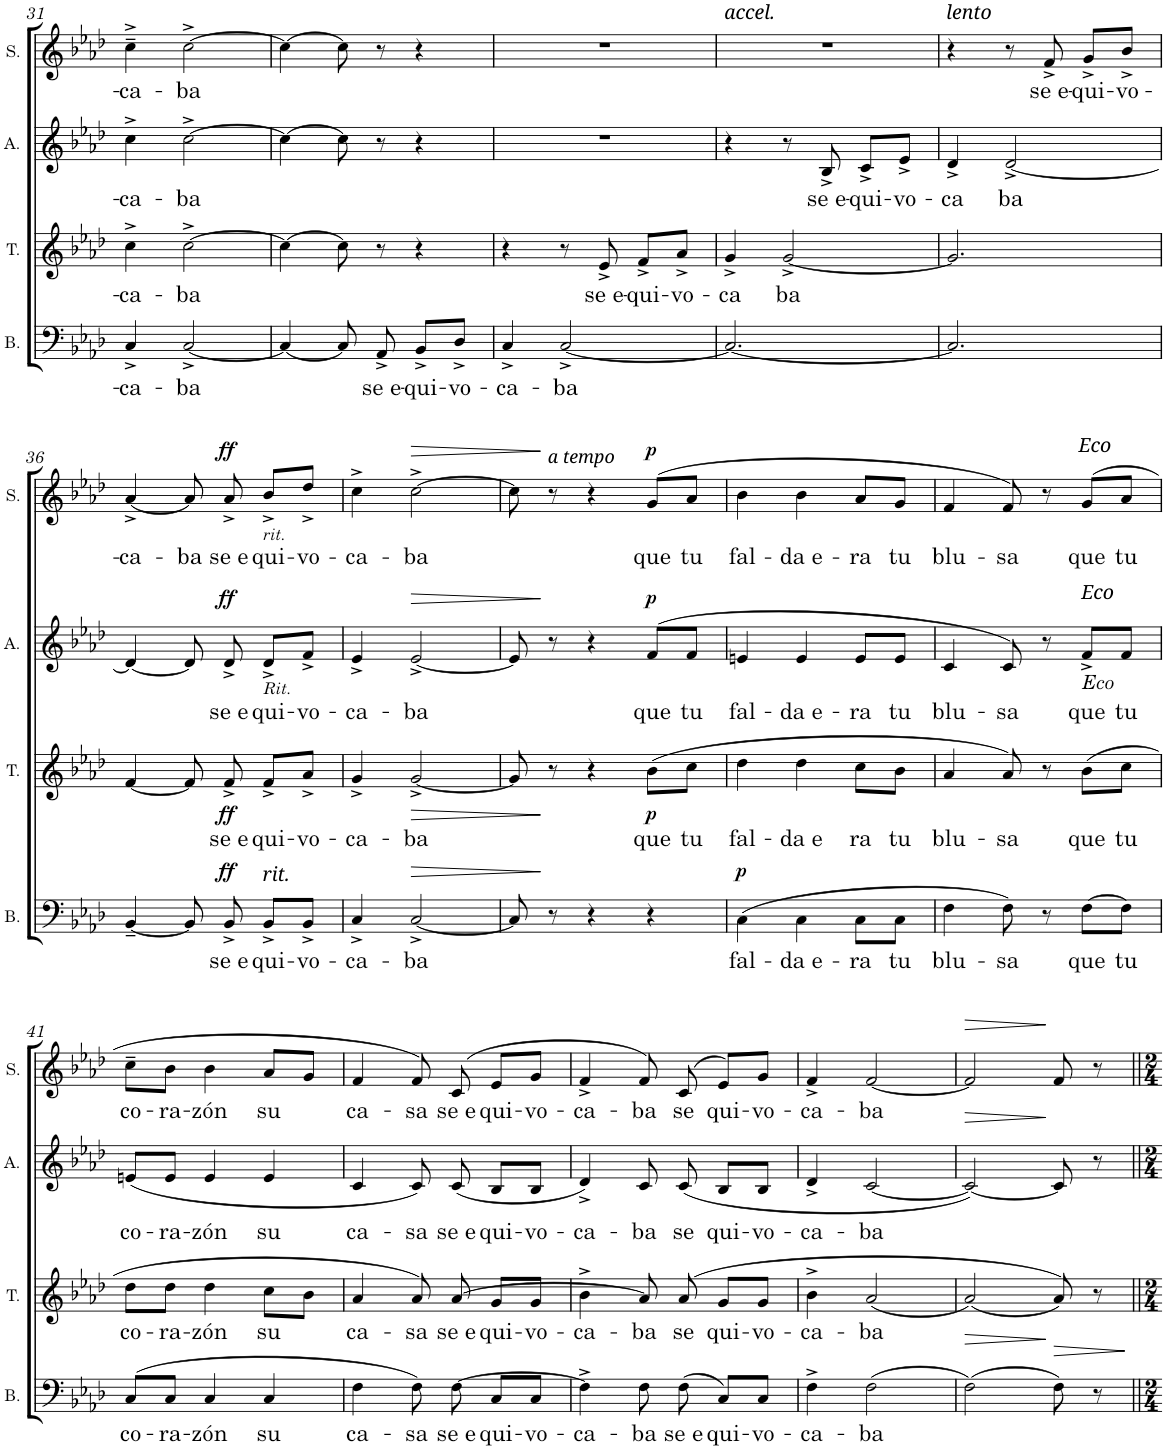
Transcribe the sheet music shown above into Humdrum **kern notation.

**kern	**text	**dynam	**kern	**text	**dynam	**kern	**text	**dynam	**kern	**text	**dynam
*part4	*part4	*part4	*part3	*part3	*part3	*part2	*part2	*part2	*part1	*part1	*part1
*staff4	*staff4	*staff4	*staff3	*staff3	*staff3	*staff2	*staff2	*staff2	*staff1	*staff1	*staff1
*I"BASSE	*	*	*I"TENOR	*	*	*I"ALTO	*	*	*I"SOPRANO	*	*
*I'B.	*	*	*I'T.	*	*	*I'A.	*	*	*I'S.	*	*
!!LO:PB:g=z
*clefF4	*	*	*clefG2	*	*	*clefG2	*	*	*clefG2	*	*
*k[b-e-a-d-]	*	*	*k[b-e-a-d-]	*	*	*k[b-e-a-d-]	*	*	*k[b-e-a-d-]	*	*
*M3/4	*	*	*M3/4	*	*	*M3/4	*	*	*M3/4	*	*
=31	=31	=31	=31	=31	=31	=31	=31	=31	=31	=31	=31
!	!LO:LY:b	!	!	!LO:LY:b	!	!	!LO:LY:b	!	!	!LO:LY:b	!
4C^/	ca-	.	4cc^\	ca-	.	4cc^\	ca-	.	4cc~^\	-ca-	.
!	!LO:LY:b	!	!	!LO:LY:b	!	!	!LO:LY:b	!	!	!LO:LY:b	!
[<2C^/	-ba	.	[>2cc^\	-ba	.	[>2cc^\	-ba	.	[>2cc^\	-ba	.
=32	=32	=32	=32	=32	=32	=32	=32	=32	=32	=32	=32
4C/_	.	.	4cc\_	.	.	4cc\_	.	.	4cc\_	.	.
8C/]	.	.	8cc\]	.	.	8cc\]	.	.	8cc\]	.	.
!	!LO:LY:b	!	!	!	!	!	!	!	!	!	!
8AA-^/	se e-	.	8r	.	.	8r	.	.	8r	.	.
!	!LO:LY:b	!	!	!	!	!	!	!	!	!	!
8BB-^/L	-qui-	.	4r	.	.	4r	.	.	4r	.	.
!	!LO:LY:b	!	!	!	!	!	!	!	!	!	!
8D-^/J	-vo-	.	.	.	.	.	.	.	.	.	.
=33	=33	=33	=33	=33	=33	=33	=33	=33	=33	=33	=33
!	!LO:LY:b	!	!	!	!	!	!	!	!	!	!
4C^/	-ca-	.	4r	.	.	2.r	.	.	2.r	.	.
!	!LO:LY:b	!	!	!	!	!	!	!	!	!	!
[<2C^/	-ba	.	8r	.	.	.	.	.	.	.	.
!	!	!	!	!LO:LY:b	!	!	!	!	!	!	!
.	.	.	8e-^/	se e-	.	.	.	.	.	.	.
!	!	!	!	!LO:LY:b	!	!	!	!	!	!	!
.	.	.	8f^/L	-qui-	.	.	.	.	.	.	.
!	!	!	!	!LO:LY:b	!	!	!	!	!	!	!
.	.	.	8a-^/J	-vo-	.	.	.	.	.	.	.
=34	=34	=34	=34	=34	=34	=34	=34	=34	=34	=34	=34
!	!	!	!	!	!	!	!	!	!LO:TX:a:i:t=accel.	!	!
!	!	!	!	!LO:LY:b	!	!	!	!	!	!	!
2.C/_	.	.	4g^/	-ca	.	4r	.	.	2.r	.	.
!	!	!	!	!LO:LY:b	!	!	!	!	!	!	!
.	.	.	[<2g^/	-ba	.	8r	.	.	.	.	.
!	!	!	!	!	!	!	!LO:LY:b	!	!	!	!
.	.	.	.	.	.	8B-^/	se e-	.	.	.	.
!	!	!	!	!	!	!	!LO:LY:b	!	!	!	!
.	.	.	.	.	.	8c^/L	-qui-	.	.	.	.
!	!	!	!	!	!	!	!LO:LY:b	!	!	!	!
.	.	.	.	.	.	8e-^/J	-vo-	.	.	.	.
=35	=35	=35	=35	=35	=35	=35	=35	=35	=35	=35	=35
!	!	!	!	!	!	!	!	!	!LO:TX:a:i:t=lento	!	!
!	!	!	!	!	!	!	!LO:LY:b	!	!	!	!
2.C/]	.	.	2.g/]	.	.	4d-^/	-ca	.	4r	.	.
!	!	!	!	!	!	!	!LO:LY:b	!	!	!	!
.	.	.	.	.	.	[<2d-^/	-ba	.	8r	.	.
!	!	!	!	!	!	!	!	!	!	!LO:LY:b	!
.	.	.	.	.	.	.	.	.	8f^/	se e-	.
!	!	!	!	!	!	!	!	!	!	!LO:LY:b	!
.	.	.	.	.	.	.	.	.	8g^/L	-qui-	.
!	!	!	!	!	!	!	!	!	!	!LO:LY:b	!
.	.	.	.	.	.	.	.	.	8b-^/J	-vo-	.
!!LO:LB:g=z
=36	=36	=36	=36	=36	=36	=36	=36	=36	=36	=36	=36
!	!	!	!	!	!	!	!	!	!	!LO:LY:b	!
[<4BB-~/	.	.	[<4f/	.	.	4d-/_	.	.	[<4a-^/	ca-	.
!	!	!	!	!	!	!	!	!	!	!LO:LY:b	!
8BB-/]	.	.	8f/]	.	.	8d-/]	.	.	8a-/]	-ba	.
!	!LO:LY:b	!LO:DY:a	!	!LO:LY:b	!LO:DY:b	!	!LO:LY:b	!LO:DY:a	!	!LO:LY:b	!LO:DY:a
8BB-^/	se e	ff	8f^/	se e	ff	8d-^/	se e	ff	8a-^/	se e	ff
!	!	!	!	!	!	!	!	!	!LO:TX:b:i:t=rit.	!	!
!	!	!	!	!	!	!LO:TX:b:i:t=Rit.	!	!	!	!	!
!	!	!	!LO:TX:b:i:t=rit.	!	!	!	!	!	!	!	!
!	!LO:LY:b	!	!	!LO:LY:b	!	!	!LO:LY:b	!	!	!LO:LY:b	!
8BB-^/L	-qui-	.	8f^/L	-qui-	.	8d-^/L	-qui-	.	8b-^/L	qui-	.
!	!LO:LY:b	!	!	!LO:LY:b	!	!	!LO:LY:b	!	!	!LO:LY:b	!
8BB-^/J	-vo-	.	8a-^/J	-vo-	.	8f^/J	-vo-	.	8dd-^/J	-vo-	.
=37	=37	=37	=37	=37	=37	=37	=37	=37	=37	=37	=37
!	!LO:LY:b	!	!	!LO:LY:b	!	!	!LO:LY:b	!	!	!LO:LY:b	!
4C^/	-ca-	.	4g^/	-ca-	.	4e-^/	-ca-	.	4cc^\	-ca-	.
!	!LO:LY:b	!LO:HP:b	!	!LO:LY:b	!LO:HP:b	!	!LO:LY:b	!LO:HP:b	!	!LO:LY:b	!LO:HP:b
[<2C^/	-ba	>	[<2g^/	-ba	>	[<2e-^/	-ba	>	[>2cc^\	-ba	>
=38	=38	=38	=38	=38	=38	=38	=38	=38	=38	=38	=38
8C/]	.	.	8g/]	.	.	8e-/]	.	.	8cc\]	.	.
!	!	!	!	!	!	!	!	!	!LO:TX:a:i:t=a tempo	!	!
8r	.	]	8r	.	]	8r	.	]	8r	.	]
4r	.	.	4r	.	.	4r	.	.	4r	.	.
!	!	!	!	!LO:LY:b	!LO:DY:b	!	!LO:LY:b	!LO:DY:a	!	!LO:LY:b	!LO:DY:a
4r	.	.	(>8b-\L	que	p	(>8f/L	que	p	(>8g/L	que	p
!	!	!	!	!LO:LY:b	!	!	!LO:LY:b	!	!	!LO:LY:b	!
.	.	.	8cc\J	tu	.	8f/J	tu	.	8a-/J	tu	.
=39	=39	=39	=39	=39	=39	=39	=39	=39	=39	=39	=39
!	!LO:LY:b	!LO:DY:a	!	!LO:LY:b	!	!	!LO:LY:b	!	!	!LO:LY:b	!
(4C\	fal-	p	4dd-\	fal-	.	4en/	fal-	.	4b-\	fal-	.
!	!LO:LY:b	!	!	!LO:LY:b	!	!	!LO:LY:b	!	!	!LO:LY:b	!
4C\	-da e-	.	4dd-\	-da e	.	4e/	-da e-	.	4b-\	-da e-	.
!	!LO:LY:b	!	!	!LO:LY:b	!	!	!LO:LY:b	!	!	!LO:LY:b	!
8C\L	-ra	.	8cc\L	ra	.	8e/L	-ra	.	8a-/L	-ra	.
!	!LO:LY:b	!	!	!LO:LY:b	!	!	!LO:LY:b	!	!	!LO:LY:b	!
8C\J	tu	.	8b-\J	tu	.	8e/J	tu	.	8g/J	tu	.
=40	=40	=40	=40	=40	=40	=40	=40	=40	=40	=40	=40
!	!LO:LY:b	!	!	!LO:LY:b	!	!	!LO:LY:b	!	!	!LO:LY:b	!
4F\	blu-	.	4a-/	blu-	.	4c/	blu-	.	4f/	blu-	.
!	!LO:LY:b	!	!	!LO:LY:b	!	!	!LO:LY:b	!	!	!LO:LY:b	!
8F\)	-sa	.	8a-/)	-sa	.	8c/)	-sa	.	8f/)	-sa	.
!	!	!	!	!	!	!LO:TX:a:i:t=Eco	!	!	!	!	!
!	!	!	!LO:TX:a:i:t=Eco	!	!	!	!	!	!	!	!
8r	.	.	8r	.	.	8r	.	.	8r	.	.
!	!	!	!	!	!	!LO:TX:b:i:t=Eco	!	!	!	!	!
!	!LO:LY:b	!	!	!LO:LY:b	!	!	!LO:LY:b	!	!	!LO:LY:b	!
[>8F\L	que	.	(>8b-\L	que	.	8f^/L	que	.	(>8g/L	que	.
!	!LO:LY:b	!	!	!LO:LY:b	!	!	!LO:LY:b	!	!	!LO:LY:b	!
8F\J]	tu	.	8cc\J	tu	.	8f/J	tu	.	8a-/J	tu	.
!!LO:LB:g=z
=41	=41	=41	=41	=41	=41	=41	=41	=41	=41	=41	=41
!	!LO:LY:b	!	!	!LO:LY:b	!	!	!LO:LY:b	!	!	!LO:LY:b	!
(8C/L	co-	.	8dd-\L	co-	.	(8en/L	co-	.	8cc~\L	co-	.
!	!LO:LY:b	!	!	!LO:LY:b	!	!	!LO:LY:b	!	!	!LO:LY:b	!
8C/J	-ra-	.	8dd-\J	-ra-	.	8e/J	-ra-	.	8b-\J	-ra-	.
!	!LO:LY:b	!	!	!LO:LY:b	!	!	!LO:LY:b	!	!	!LO:LY:b	!
4C/	-zón	.	4dd-\	-zón	.	4e/	-zón	.	4b-\	-zón	.
!	!LO:LY:b	!	!	!LO:LY:b	!	!	!LO:LY:b	!	!	!LO:LY:b	!
4C/	su	.	8cc\L	su	.	4e/	su	.	8a-/L	su	.
.	.	.	8b-\J	.	.	.	.	.	8g/J	.	.
=42	=42	=42	=42	=42	=42	=42	=42	=42	=42	=42	=42
!	!LO:LY:b	!	!	!LO:LY:b	!	!	!LO:LY:b	!	!	!LO:LY:b	!
4F\	ca-	.	4a-/	ca-	.	4c/	ca-	.	4f/	ca-	.
!	!LO:LY:b	!	!	!LO:LY:b	!	!	!LO:LY:b	!	!	!LO:LY:b	!
8F\)	-sa	.	8a-/)	-sa	.	8c/)	-sa	.	8f/)	-sa	.
!	!LO:LY:b	!	!	!LO:LY:b	!	!	!LO:LY:b	!	!	!LO:LY:b	!
[>8F\	se e	.	[>8a-/	se e	.	(8c/	se e	.	(>8c/	se e	.
!	!LO:LY:b	!	!	!LO:LY:b	!	!	!LO:LY:b	!	!	!LO:LY:b	!
8C/L	qui-	.	8g/L	-qui-	.	8B-/L	-qui-	.	8e-/L	-qui-	.
!	!LO:LY:b	!	!	!LO:LY:b	!	!	!LO:LY:b	!	!	!LO:LY:b	!
8C/J	-vo-	.	8g/J	-vo-	.	8B-/J	-vo-	.	8g/J	-vo-	.
=43	=43	=43	=43	=43	=43	=43	=43	=43	=43	=43	=43
!	!LO:LY:b	!	!	!LO:LY:b	!	!	!LO:LY:b	!	!	!LO:LY:b	!
4F^\]	-ca-	.	4b-^\	-ca-	.	4d-^/)	-ca-	.	4f^/	-ca-	.
!	!LO:LY:b	!	!	!LO:LY:b	!	!	!LO:LY:b	!	!	!LO:LY:b	!
8F\	-ba	.	8a-/]	-ba	.	8c/	-ba	.	8f/)	-ba	.
!	!LO:LY:b	!	!	!LO:LY:b	!	!	!LO:LY:b	!	!	!LO:LY:b	!
(8F\	se e	.	(8a-/	se	.	(8c/	se	.	(>8c/	se	.
!	!LO:LY:b	!	!	!LO:LY:b	!	!	!LO:LY:b	!	!	!LO:LY:b	!
8C/L)	qui-	.	8g/L	-qui-	.	8B-/L	-qui-	.	8e-/L)	-qui-	.
!	!LO:LY:b	!	!	!LO:LY:b	!	!	!LO:LY:b	!	!	!LO:LY:b	!
8C/J	-vo-	.	8g/J	-vo-	.	8B-/J	-vo-	.	8g/J	-vo-	.
=44	=44	=44	=44	=44	=44	=44	=44	=44	=44	=44	=44
!	!LO:LY:b	!	!	!LO:LY:b	!	!	!LO:LY:b	!	!	!LO:LY:b	!
4F^\	-ca-	.	4b-^\	-ca-	.	4d-^/	-ca-	.	4f^/	-ca-	.
!	!LO:LY:b	!	!	!LO:LY:b	!	!	!LO:LY:b	!	!	!LO:LY:b	!
(2F\	-ba	.	(<2a-/	-ba	.	[<2c/	-ba	.	[<2f/	-ba	.
=45	=45	=45	=45	=45	=45	=45	=45	=45	=45	=45	=45
!	!	!	!	!	!LO:HP:b	!	!	!LO:HP:b	!	!	!LO:HP:b
(2F\)	.	.	(<2a-/)	.	>	2c/_)	.	>	2f/]	.	>
!	!	!LO:HP:b	!	!	!	!	!	!	!	!	!
8F\)	.	>	8a-/))	.	]	8c/]	.	]	8f/	.	]
8r	.	.	8r	.	.	8r	.	.	8r	.	.
.	.	]	.	.	.	.	.	.	.	.	.
=||	=||	=||	=||	=||	=||	=||	=||	=||	=||	=||	=||
*-	*-	*-	*-	*-	*-	*-	*-	*-	*-	*-	*-
